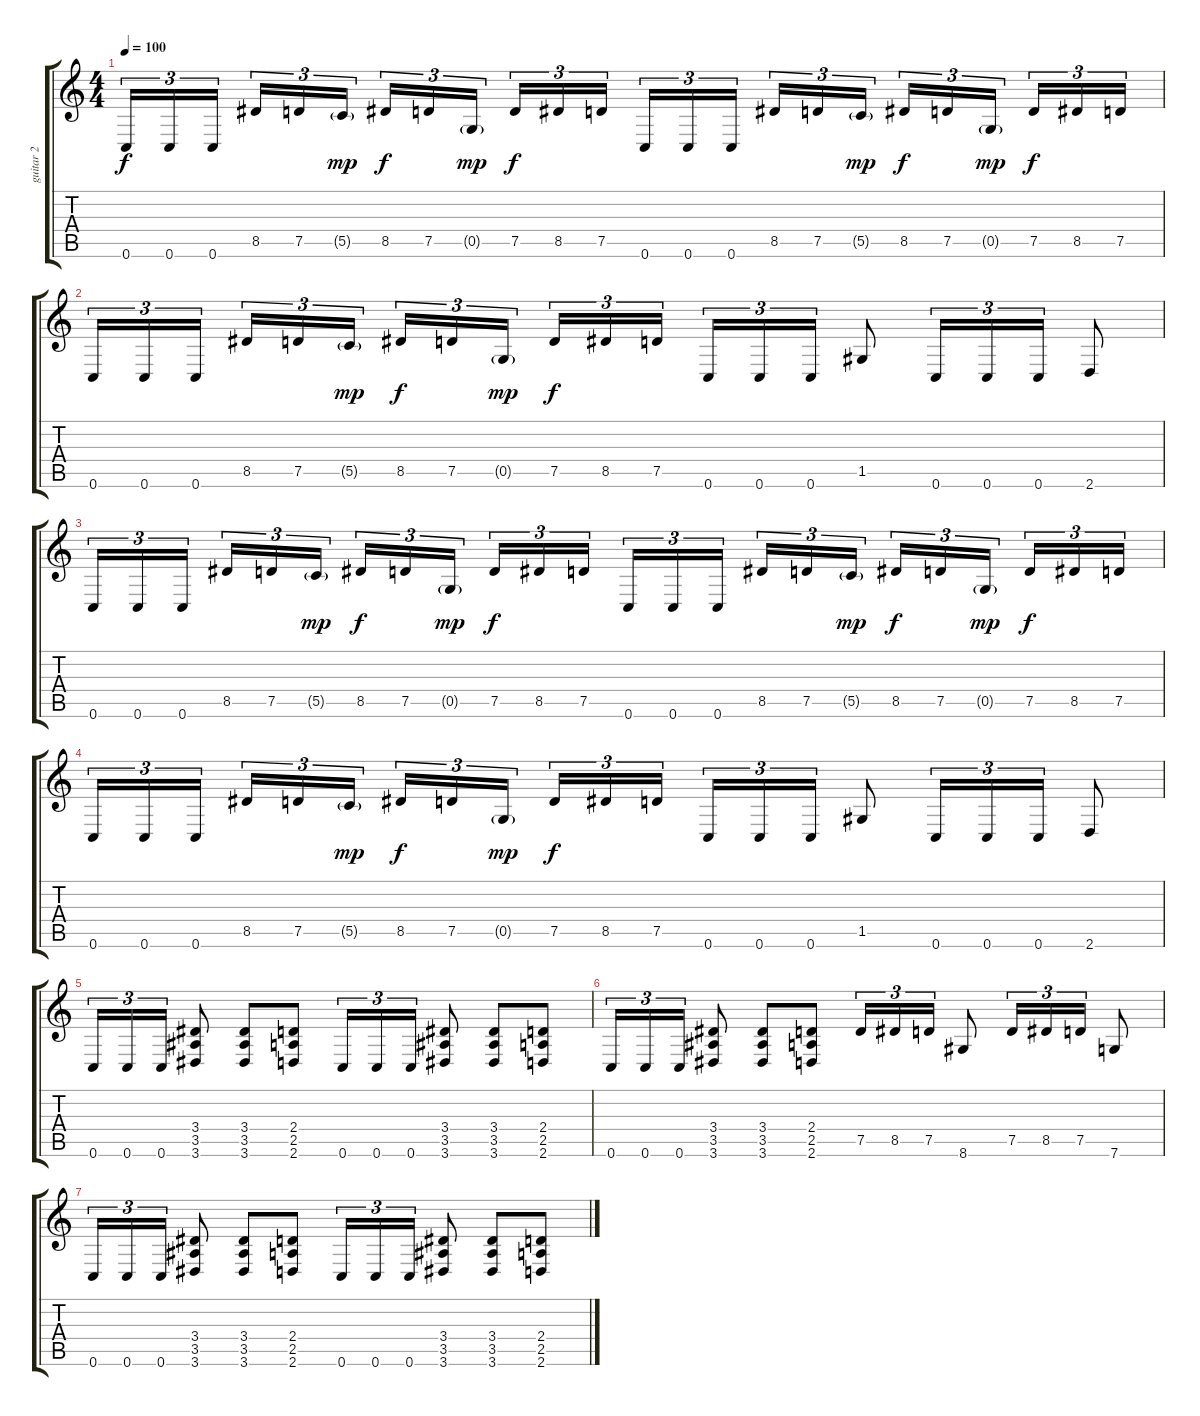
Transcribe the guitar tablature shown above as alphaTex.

\track ("guitar 2" "guitar 2") {instrument overdrivenguitar}
\staff {score tabs}
\tuning (D4 A3 F3 C3 G2 C2) {hide}
\ts (4 4)
\tempo 100
\clef g2
\ks c
0.6.16{tu (3 2) dy f} 0.6.16{tu (3 2)} 0.6.16{tu (3 2)} 8.5.16{tu (3 2)} 7.5.16{tu (3 2)} 5.5{g}.16{tu (3 2) dy mp} 8.5.16{tu (3 2) dy f} 7.5.16{tu (3 2)} 0.5{g}.16{tu (3 2) dy mp} 7.5.16{tu (3 2) dy f} 8.5.16{tu (3 2)} 7.5.16{tu (3 2)} 0.6.16{tu (3 2)} 0.6.16{tu (3 2)} 0.6.16{tu (3 2)} 8.5.16{tu (3 2)} 7.5.16{tu (3 2)} 5.5{g}.16{tu (3 2) dy mp} 8.5.16{tu (3 2) dy f} 7.5.16{tu (3 2)} 0.5{g}.16{tu (3 2) dy mp} 7.5.16{tu (3 2) dy f} 8.5.16{tu (3 2)} 7.5.16{tu (3 2)} |
0.6.16{tu (3 2)} 0.6.16{tu (3 2)} 0.6.16{tu (3 2)} 8.5.16{tu (3 2)} 7.5.16{tu (3 2)} 5.5{g}.16{tu (3 2) dy mp} 8.5.16{tu (3 2) dy f} 7.5.16{tu (3 2)} 0.5{g}.16{tu (3 2) dy mp} 7.5.16{tu (3 2) dy f} 8.5.16{tu (3 2)} 7.5.16{tu (3 2)} 0.6.16{tu (3 2)} 0.6.16{tu (3 2)} 0.6.16{tu (3 2)} 1.5.8 0.6.16{tu (3 2)} 0.6.16{tu (3 2)} 0.6.16{tu (3 2)} 2.6.8 |
0.6.16{tu (3 2)} 0.6.16{tu (3 2)} 0.6.16{tu (3 2)} 8.5.16{tu (3 2)} 7.5.16{tu (3 2)} 5.5{g}.16{tu (3 2) dy mp} 8.5.16{tu (3 2) dy f} 7.5.16{tu (3 2)} 0.5{g}.16{tu (3 2) dy mp} 7.5.16{tu (3 2) dy f} 8.5.16{tu (3 2)} 7.5.16{tu (3 2)} 0.6.16{tu (3 2)} 0.6.16{tu (3 2)} 0.6.16{tu (3 2)} 8.5.16{tu (3 2)} 7.5.16{tu (3 2)} 5.5{g}.16{tu (3 2) dy mp} 8.5.16{tu (3 2) dy f} 7.5.16{tu (3 2)} 0.5{g}.16{tu (3 2) dy mp} 7.5.16{tu (3 2) dy f} 8.5.16{tu (3 2)} 7.5.16{tu (3 2)} |
0.6.16{tu (3 2)} 0.6.16{tu (3 2)} 0.6.16{tu (3 2)} 8.5.16{tu (3 2)} 7.5.16{tu (3 2)} 5.5{g}.16{tu (3 2) dy mp} 8.5.16{tu (3 2) dy f} 7.5.16{tu (3 2)} 0.5{g}.16{tu (3 2) dy mp} 7.5.16{tu (3 2) dy f} 8.5.16{tu (3 2)} 7.5.16{tu (3 2)} 0.6.16{tu (3 2)} 0.6.16{tu (3 2)} 0.6.16{tu (3 2)} 1.5.8 0.6.16{tu (3 2)} 0.6.16{tu (3 2)} 0.6.16{tu (3 2)} 2.6.8 |
0.6.16{tu (3 2)} 0.6.16{tu (3 2)} 0.6.16{tu (3 2)} (3.4 3.5 3.6).8 (3.4 3.5 3.6).8 (2.4 2.5 2.6).8 0.6.16{tu (3 2)} 0.6.16{tu (3 2)} 0.6.16{tu (3 2)} (3.4 3.5 3.6).8 (3.4 3.5 3.6).8 (2.4 2.5 2.6).8 |
0.6.16{tu (3 2)} 0.6.16{tu (3 2)} 0.6.16{tu (3 2)} (3.4 3.5 3.6).8 (3.4 3.5 3.6).8 (2.4 2.5 2.6).8 7.5.16{tu (3 2)} 8.5.16{tu (3 2)} 7.5.16{tu (3 2)} 8.6.8 7.5.16{tu (3 2)} 8.5.16{tu (3 2)} 7.5.16{tu (3 2)} 7.6.8 |
0.6.16{tu (3 2)} 0.6.16{tu (3 2)} 0.6.16{tu (3 2)} (3.4 3.5 3.6).8 (3.4 3.5 3.6).8 (2.4 2.5 2.6).8 0.6.16{tu (3 2)} 0.6.16{tu (3 2)} 0.6.16{tu (3 2)} (3.4 3.5 3.6).8 (3.4 3.5 3.6).8 (2.4 2.5 2.6).8
